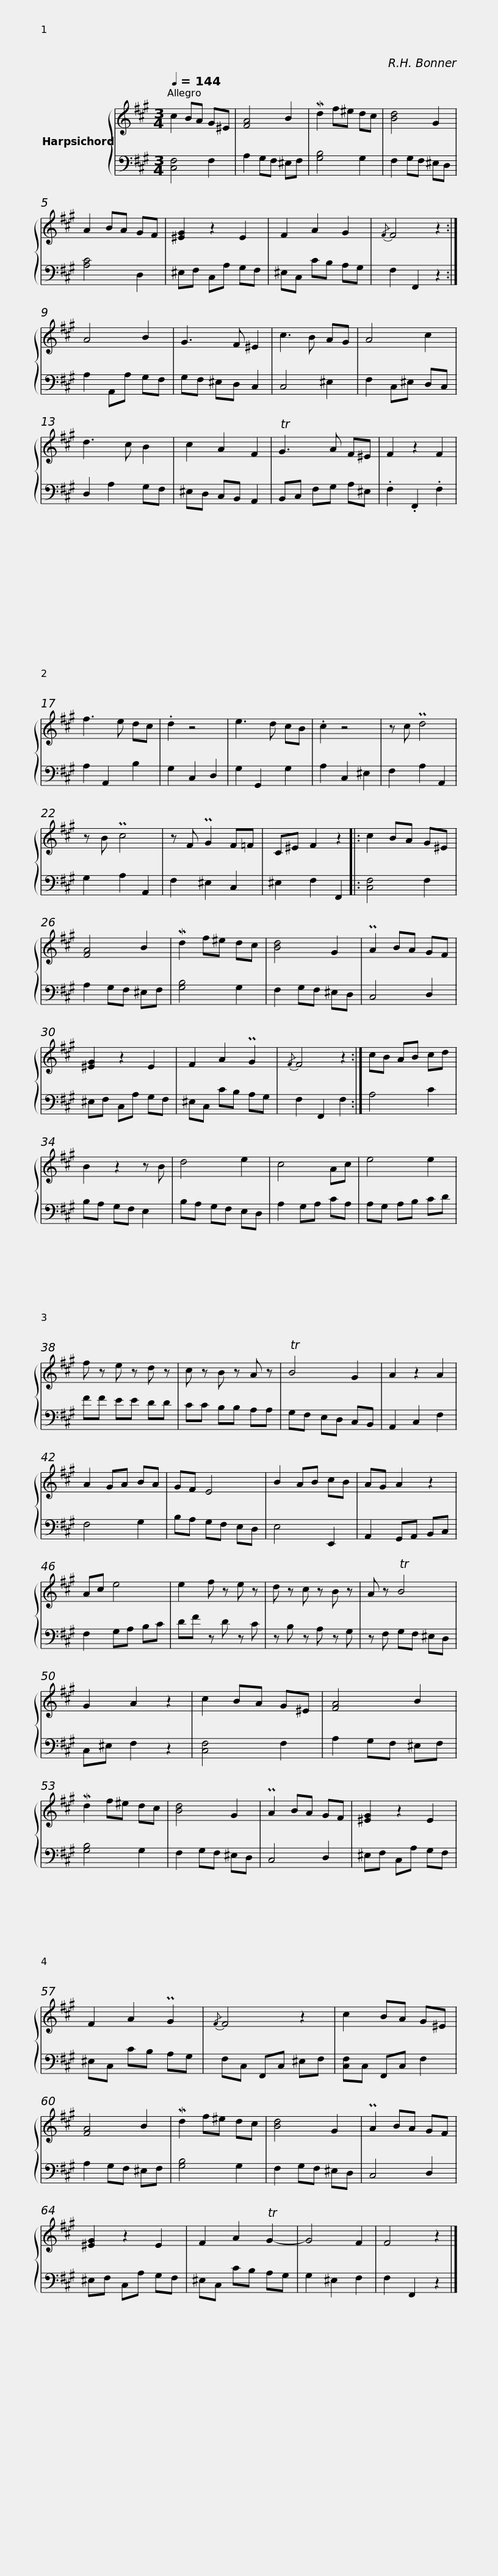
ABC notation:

X:1
%%score { 1 | 2 }
L:1/8
Q:1/4=144
M:3/4
I:linebreak $
K:A
V:1 treble
V:2 bass
V:1
 c2 BA G^E | [FA]4 B2 | Md2 f^e dc | [Bd]4 G2 | A2 BA GF |$ %5
 [^EG]2 z2 E2 | F2 A2 G2 |{/F} F4 z2 :| A4 B2 | G3 F ^E2 |$ %10
 c3 B AG | A4 c2 | d3 c B2 | c2 A2 F2 | TG3 A F^E | %15
 F2 z2 F2 |$ f3 e dc | .d2 z4 | e3 d cB | .c2 z4 | %20
 z c Pd4 | z B Pc4 | z F PG2 F=F |$ C^E F2 z2 |: c2 BA G^E | %25
 [FA]4 B2 | Md2 f^e dc | [Bd]4 G2 |$ PA2 BA GF | [^EG]2 z2 E2 | %30
 F2 A2 PG2 |{/F} F4 z2 :| cB AB cd |$ B2 z2 z B | d4 e2 | %35
 c4 Ac | e4 e2 | f z e z d z |$ c z B z A z | TB4 G2 | %40
 A2 z2 A2 | A2 GA BA | GF E4 | B2 AB cB |$ AG A2 z2 | %45
 Ac e4 | e2 f z e z | d z c z B z | A z TB4 |$ G2 A2 z2 | %50
 c2 BA G^E | [FA]4 B2 | Md2 f^e dc | [Bd]4 G2 |$ PA2 BA GF | %55
 [^EG]2 z2 E2 | F2 A2 PG2 |{/F} F4 z2 | c2 BA G^E |$ [FA]4 B2 | %60
 Md2 f^e dc | [Bd]4 G2 | PA2 BA GF | [^EG]2 z2 E2 |$ F2 A2 TG2- | %65
 G4 F2 | F4 z2 |] %67
V:2
 [C,F,]4 F,2 | A,2 G,F, ^E,F, | [G,B,]4 G,2 | F,2 G,F, ^E,D, | [A,C]4 D,2 |$ %5
 ^E,F, C,A, G,F, | ^E,C, CB, A,G, | F,2 F,,2 z2 :| A,2 A,,A, G,F, | G,F, ^E,D, C,2 |$ %10
 C,4 ^E,2 | F,2 C,^E, D,C, | D,2 A,2 G,F, | ^E,D, C,B,, A,,2 | B,,C, F,G, A,^E, | %15
 .F,2 .F,,2 .F,2 |$ A,2 A,,2 B,2 | G,2 C,2 D,2 | G,2 G,,2 G,2 | A,2 C,2 ^E,2 | %20
 F,2 A,2 A,,2 | G,2 A,2 A,,2 | F,2 ^E,2 C,2 |$ ^E,2 F,2 F,,2 |: [C,F,]4 F,2 | %25
 A,2 G,F, ^E,F, | [G,B,]4 G,2 | F,2 G,F, ^E,D, |$ C,4 D,2 | ^E,F, C,A, G,F, | %30
 ^E,C, CB, A,G, | F,2 F,,2 F,2 :| A,4 C2 |$ B,A, G,F, E,2 | B,A, G,F, E,D, | %35
 A,2 G,A, CA, | A,G, A,B, CD | FF EE DD |$ CC B,B, A,A, | G,F, E,D, C,B,, | %40
 A,,2 C,2 F,2 | F,4 G,2 | B,A, G,F, E,D, | E,4 E,,2 |$ A,,2 G,,A,, B,,C, | %45
 F,2 G,A, B,C | DF z D z C | z B, z A, z G, | z F, G,F, ^E,D, |$ C,^E, F,2 z2 | %50
 [C,F,]4 F,2 | A,2 G,F, ^E,F, | [G,B,]4 G,2 | F,2 G,F, ^E,D, |$ C,4 D,2 | %55
 ^E,F, C,A, G,F, | ^E,C, CB, A,G, | F,C, F,,C, ^E,F, | [C,F,]C, F,,C, F,2 |$ A,2 G,F, ^E,F, | %60
 [G,B,]4 G,2 | F,2 G,F, ^E,D, | C,4 D,2 | ^E,F, C,A, G,F, |$ ^E,C, CB, A,G, | %65
 G,2 ^E,2 F,2 | F,2 F,,2 z2 |] %67
